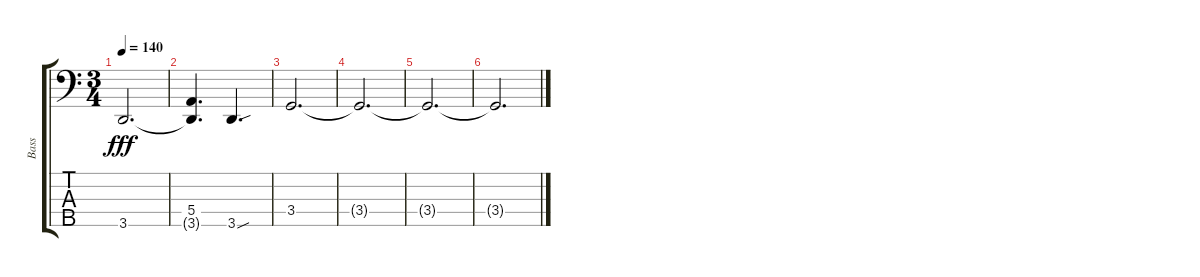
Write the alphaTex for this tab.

\track ("Bass" "Bass") {instrument fretlessbass}
\staff {score tabs}
\tuning (G2 D2 A1 E1 B0) {hide}
\ts (3 4)
\tempo 140
\clef f4
\ks c
3.5{t}.2{d dy fff} |
(5.4 3.5{t}).4{d} 3.5{sou}.4{d} |
3.4.2{d} |
3.4{t}.2{d} |
3.4{t}.2{d} |
3.4{t}.2{d}
